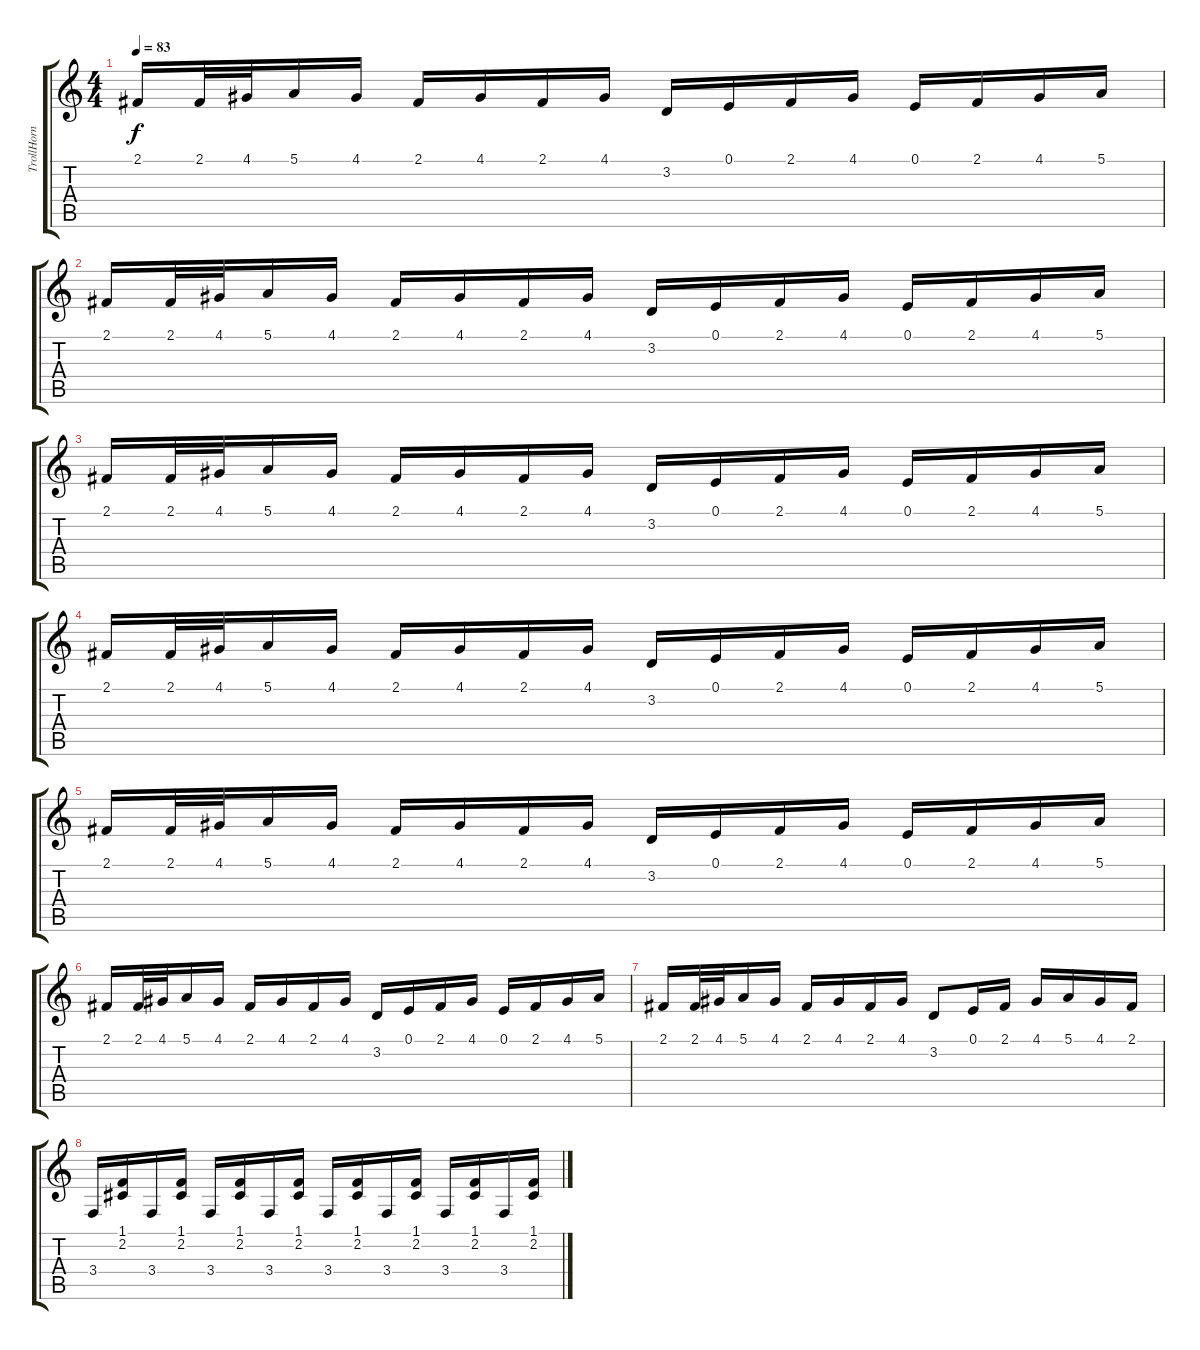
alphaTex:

\track ("TrollHorn" "TrollHorn") {instrument accordion}
\staff {score tabs}
\tuning (E4 B3 G3 D3 A2 E2) {hide}
\ts (4 4)
\tempo 83
\clef g2
\ks c
2.1.16{dy f} 2.1.32 4.1.32 5.1.16 4.1.16 2.1.16 4.1.16 2.1.16 4.1.16 3.2.16 0.1.16 2.1.16 4.1.16 0.1.16 2.1.16 4.1.16 5.1.16 |
2.1.16 2.1.32 4.1.32 5.1.16 4.1.16 2.1.16 4.1.16 2.1.16 4.1.16 3.2.16 0.1.16 2.1.16 4.1.16 0.1.16 2.1.16 4.1.16 5.1.16 |
2.1.16 2.1.32 4.1.32 5.1.16 4.1.16 2.1.16 4.1.16 2.1.16 4.1.16 3.2.16 0.1.16 2.1.16 4.1.16 0.1.16 2.1.16 4.1.16 5.1.16 |
2.1.16 2.1.32 4.1.32 5.1.16 4.1.16 2.1.16 4.1.16 2.1.16 4.1.16 3.2.16 0.1.16 2.1.16 4.1.16 0.1.16 2.1.16 4.1.16 5.1.16 |
2.1.16 2.1.32 4.1.32 5.1.16 4.1.16 2.1.16 4.1.16 2.1.16 4.1.16 3.2.16 0.1.16 2.1.16 4.1.16 0.1.16 2.1.16 4.1.16 5.1.16 |
2.1.16 2.1.32 4.1.32 5.1.16 4.1.16 2.1.16 4.1.16 2.1.16 4.1.16 3.2.16 0.1.16 2.1.16 4.1.16 0.1.16 2.1.16 4.1.16 5.1.16 |
2.1.16 2.1.32 4.1.32 5.1.16 4.1.16 2.1.16 4.1.16 2.1.16 4.1.16 3.2.8 0.1.16 2.1.16 4.1.16 5.1.16 4.1.16 2.1.16 |
3.4.16 (1.1 2.2).16 3.4.16 (1.1 2.2).16 3.4.16 (1.1 2.2).16 3.4.16 (1.1 2.2).16 3.4.16 (1.1 2.2).16 3.4.16 (1.1 2.2).16 3.4.16 (1.1 2.2).16 3.4.16 (1.1 2.2).16
